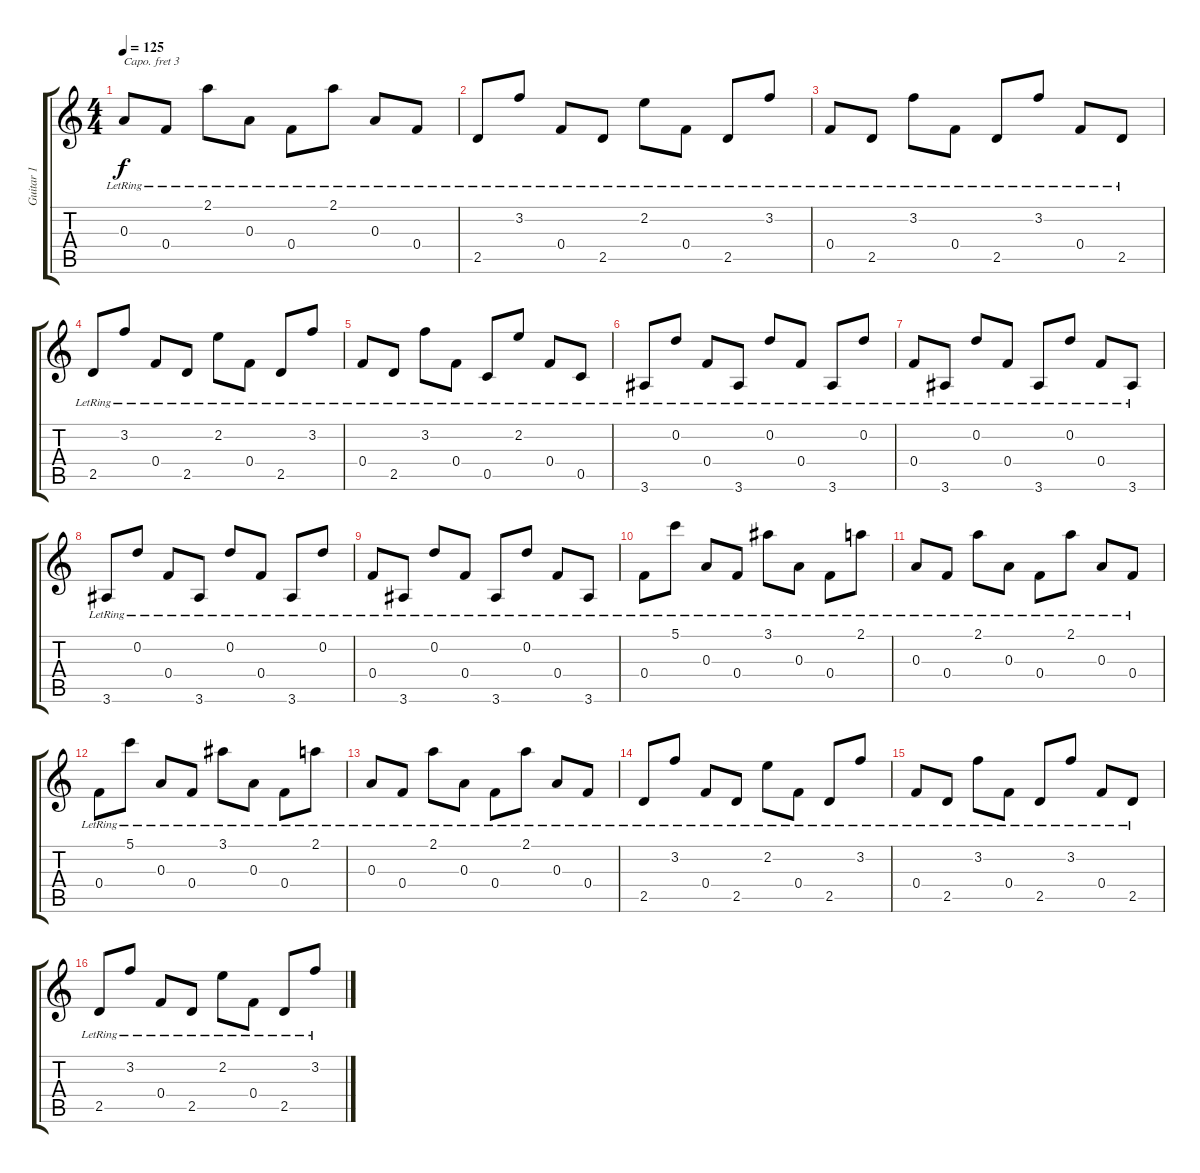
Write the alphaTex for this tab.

\track ("Guitar 1" "Guitar 1") {instrument acousticguitarsteel}
\staff {score tabs}
\capo 3
\tuning (E4 B3 Gb3 D3 A2 E2) {hide}
\ts (4 4)
\tempo 125
\clef g2
\ks c
0.3{lr}.8{dy f} 0.4{lr}.8 2.1{lr}.8 0.3{lr}.8 0.4{lr}.8 2.1{lr}.8 0.3{lr}.8 0.4{lr}.8 |
2.5{lr}.8 3.2{lr}.8 0.4{lr}.8 2.5{lr}.8 2.2{lr}.8 0.4{lr}.8 2.5{lr}.8 3.2{lr}.8 |
0.4{lr}.8 2.5{lr}.8 3.2{lr}.8 0.4{lr}.8 2.5{lr}.8 3.2{lr}.8 0.4{lr}.8 2.5{lr}.8 |
2.5{lr}.8 3.2{lr}.8 0.4{lr}.8 2.5{lr}.8 2.2{lr}.8 0.4{lr}.8 2.5{lr}.8 3.2{lr}.8 |
0.4{lr}.8 2.5{lr}.8 3.2{lr}.8 0.4{lr}.8 0.5{lr}.8 2.2{lr}.8 0.4{lr}.8 0.5{lr}.8 |
3.6{lr}.8 0.2{lr}.8 0.4{lr}.8 3.6{lr}.8 0.2{lr}.8 0.4{lr}.8 3.6{lr}.8 0.2{lr}.8 |
0.4{lr}.8 3.6{lr}.8 0.2{lr}.8 0.4{lr}.8 3.6{lr}.8 0.2{lr}.8 0.4{lr}.8 3.6{lr}.8 |
3.6{lr}.8 0.2{lr}.8 0.4{lr}.8 3.6{lr}.8 0.2{lr}.8 0.4{lr}.8 3.6{lr}.8 0.2{lr}.8 |
0.4{lr}.8 3.6{lr}.8 0.2{lr}.8 0.4{lr}.8 3.6{lr}.8 0.2{lr}.8 0.4{lr}.8 3.6{lr}.8 |
0.4{lr}.8 5.1{lr}.8 0.3{lr}.8 0.4{lr}.8 3.1{lr}.8 0.3{lr}.8 0.4{lr}.8 2.1{lr}.8 |
0.3{lr}.8 0.4{lr}.8 2.1{lr}.8 0.3{lr}.8 0.4{lr}.8 2.1{lr}.8 0.3{lr}.8 0.4{lr}.8 |
0.4{lr}.8 5.1{lr}.8 0.3{lr}.8 0.4{lr}.8 3.1{lr}.8 0.3{lr}.8 0.4{lr}.8 2.1{lr}.8 |
0.3{lr}.8 0.4{lr}.8 2.1{lr}.8 0.3{lr}.8 0.4{lr}.8 2.1{lr}.8 0.3{lr}.8 0.4{lr}.8 |
2.5{lr}.8 3.2{lr}.8 0.4{lr}.8 2.5{lr}.8 2.2{lr}.8 0.4{lr}.8 2.5{lr}.8 3.2{lr}.8 |
0.4{lr}.8 2.5{lr}.8 3.2{lr}.8 0.4{lr}.8 2.5{lr}.8 3.2{lr}.8 0.4{lr}.8 2.5{lr}.8 |
2.5{lr}.8 3.2{lr}.8 0.4{lr}.8 2.5{lr}.8 2.2{lr}.8 0.4{lr}.8 2.5{lr}.8 3.2{lr}.8
